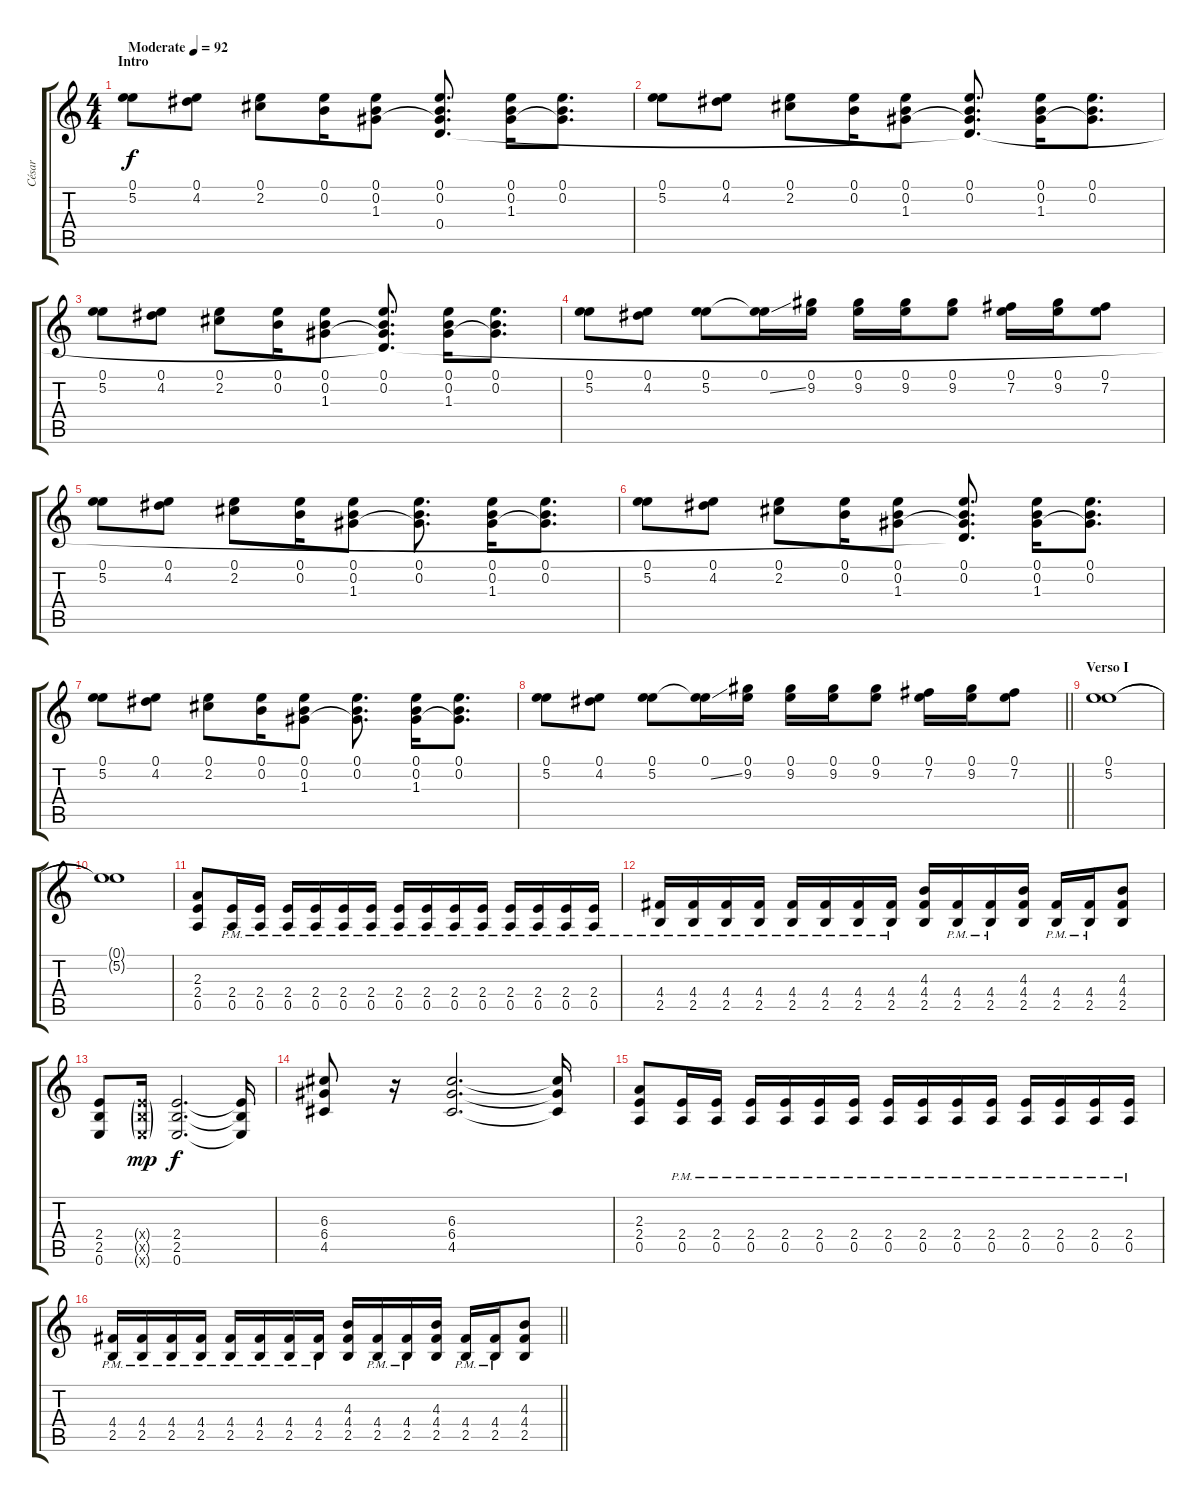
\track ("César" "César") {instrument distortionguitar}
\staff {score tabs}
\tuning (E4 B3 G3 D3 A2 E2) {hide}
\ts (4 4)
\section ("" "Intro")
\tempo (92 "Moderate")
\clef g2
\ks c
(0.1 5.2).8{dy f instrument distortionguitar} (0.1 4.2).8 (0.1 2.2).8 (0.1 0.2).16 (0.1 0.2 1.3).8 (0.1 0.2 1.3{t} 0.4).8{d} (0.1 0.2 1.3).16 (0.1 0.2 1.3{t}).8{d} |
(0.1 5.2).8 (0.1 4.2).8 (0.1 2.2).8 (0.1 0.2).16 (0.1 0.2 1.3).8 (0.1 0.2 1.3{t} 0.4{t}).8{d} (0.1 0.2 1.3).16 (0.1 0.2 1.3{t}).8{d} |
(0.1 5.2).8 (0.1 4.2).8 (0.1 2.2).8 (0.1 0.2).16 (0.1 0.2 1.3).8 (0.1 0.2 1.3{t} 0.4{t}).8{d} (0.1 0.2 1.3).16 (0.1 0.2 1.3{t}).8{d} |
(0.1 5.2).8 (0.1 4.2).8 (0.1 5.2).8 (0.1 5.2{ss t}).16 (0.1 9.2).16 (0.1 9.2).16 (0.1 9.2).16 (0.1 9.2).8 (0.1 7.2).16 (0.1 9.2).16 (0.1 7.2).8 |
(0.1 5.2).8 (0.1 4.2).8 (0.1 2.2).8 (0.1 0.2).16 (0.1 0.2 1.3).8 (0.1 0.2 1.3{t}).8{d} (0.1 0.2 1.3).16 (0.1 0.2 1.3{t}).8{d} |
(0.1 5.2).8 (0.1 4.2).8 (0.1 2.2).8 (0.1 0.2).16 (0.1 0.2 1.3).8 (0.1 0.2 1.3{t} 0.4{t}).8{d} (0.1 0.2 1.3).16 (0.1 0.2 1.3{t}).8{d} |
(0.1 5.2).8 (0.1 4.2).8 (0.1 2.2).8 (0.1 0.2).16 (0.1 0.2 1.3).8 (0.1 0.2 1.3{t}).8{d} (0.1 0.2 1.3).16 (0.1 0.2 1.3{t}).8{d} |
\barLineRight lightlight
(0.1 5.2).8 (0.1 4.2).8 (0.1 5.2).8 (0.1 5.2{ss t}).16 (0.1 9.2).16 (0.1 9.2).16 (0.1 9.2).16 (0.1 9.2).8 (0.1 7.2).16 (0.1 9.2).16 (0.1 7.2).8 |
\section ("" "Verso I")
(0.1 5.2).1{volume 0} |
(0.1{t} 5.2{t}).1 |
(2.3 2.4 0.5).8{volume 16} (2.4{pm} 0.5{pm}).16 (2.4{pm} 0.5{pm}).16 (2.4{pm} 0.5{pm}).16 (2.4{pm} 0.5{pm}).16 (2.4{pm} 0.5{pm}).16 (2.4{pm} 0.5{pm}).16 (2.4{pm} 0.5{pm}).16 (2.4{pm} 0.5{pm}).16 (2.4{pm} 0.5{pm}).16 (2.4{pm} 0.5{pm}).16 (2.4{pm} 0.5{pm}).16 (2.4{pm} 0.5{pm}).16 (2.4{pm} 0.5{pm}).16 (2.4{pm} 0.5{pm}).16 |
(4.4{pm} 2.5{pm}).16 (4.4{pm} 2.5{pm}).16 (4.4{pm} 2.5{pm}).16 (4.4{pm} 2.5{pm}).16 (4.4{pm} 2.5{pm}).16 (4.4{pm} 2.5{pm}).16 (4.4{pm} 2.5{pm}).16 (4.4{pm} 2.5{pm}).16 (4.3 4.4 2.5).16 (4.4{pm} 2.5{pm}).16 (4.4{pm} 2.5{pm}).16 (4.3 4.4 2.5).16 (4.4{pm} 2.5{pm}).16 (4.4{pm} 2.5{pm}).16 (4.3 4.4 2.5).8 |
(2.4 2.5 0.6).8 (2.4{g x} 2.5{g x} 0.6{g x}).16{dy mp} (2.4 2.5 0.6).2{d dy f} (2.4{t} 2.5{t} 0.6{t}).16 |
(6.3 6.4 4.5).8 r.16 (6.3 6.4 4.5).2{d} (6.3{t} 6.4{t} 4.5{t}).16 |
(2.3 2.4 0.5).8 (2.4{pm} 0.5{pm}).16 (2.4{pm} 0.5{pm}).16 (2.4{pm} 0.5{pm}).16 (2.4{pm} 0.5{pm}).16 (2.4{pm} 0.5{pm}).16 (2.4{pm} 0.5{pm}).16 (2.4{pm} 0.5{pm}).16 (2.4{pm} 0.5{pm}).16 (2.4{pm} 0.5{pm}).16 (2.4{pm} 0.5{pm}).16 (2.4{pm} 0.5{pm}).16 (2.4{pm} 0.5{pm}).16 (2.4{pm} 0.5{pm}).16 (2.4{pm} 0.5{pm}).16 |
\barLineRight lightlight
(4.4{pm} 2.5{pm}).16 (4.4{pm} 2.5{pm}).16 (4.4{pm} 2.5{pm}).16 (4.4{pm} 2.5{pm}).16 (4.4{pm} 2.5{pm}).16 (4.4{pm} 2.5{pm}).16 (4.4{pm} 2.5{pm}).16 (4.4{pm} 2.5{pm}).16 (4.3 4.4 2.5).16 (4.4{pm} 2.5{pm}).16 (4.4{pm} 2.5{pm}).16 (4.3 4.4 2.5).16 (4.4{pm} 2.5{pm}).16 (4.4{pm} 2.5{pm}).16 (4.3 4.4 2.5).8
